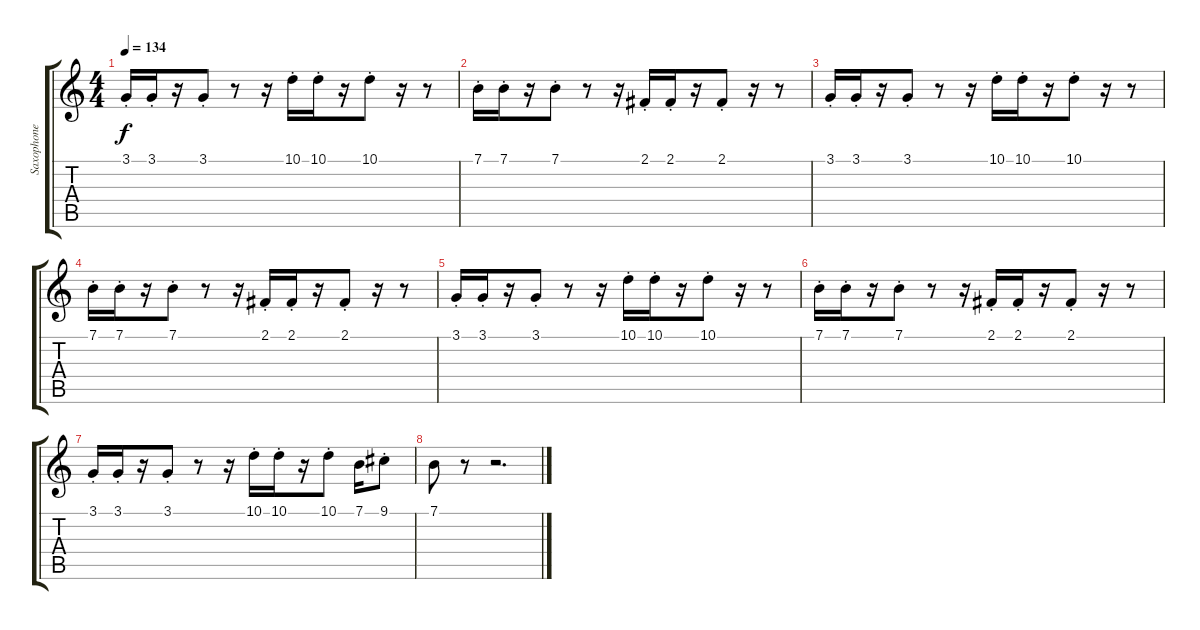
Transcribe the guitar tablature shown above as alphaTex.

\track ("Saxophone" "Saxophone") {instrument tenorsax}
\staff {score tabs}
\tuning (E4 B3 G3 D3 A2 E2) {hide}
\ts (4 4)
\tempo 134
\clef g2
\ks c
3.1{st}.16{dy f} 3.1{st}.16 r.16 3.1{st}.8 r.8 r.16 10.1{st}.16 10.1{st}.16 r.16 10.1{st}.8 r.16 r.8 |
7.1{st}.16 7.1{st}.16 r.16 7.1{st}.8 r.8 r.16 2.1{st}.16 2.1{st}.16 r.16 2.1{st}.8 r.16 r.8 |
3.1{st}.16 3.1{st}.16 r.16 3.1{st}.8 r.8 r.16 10.1{st}.16 10.1{st}.16 r.16 10.1{st}.8 r.16 r.8 |
7.1{st}.16 7.1{st}.16 r.16 7.1{st}.8 r.8 r.16 2.1{st}.16 2.1{st}.16 r.16 2.1{st}.8 r.16 r.8 |
3.1{st}.16 3.1{st}.16 r.16 3.1{st}.8 r.8 r.16 10.1{st}.16 10.1{st}.16 r.16 10.1{st}.8 r.16 r.8 |
7.1{st}.16 7.1{st}.16 r.16 7.1{st}.8 r.8 r.16 2.1{st}.16 2.1{st}.16 r.16 2.1{st}.8 r.16 r.8 |
3.1{st}.16 3.1{st}.16 r.16 3.1{st}.8 r.8 r.16 10.1{st}.16 10.1{st}.16 r.16 10.1{st}.8 7.1.16 9.1{st}.8 |
7.1.8 r.8 r.2{d}
